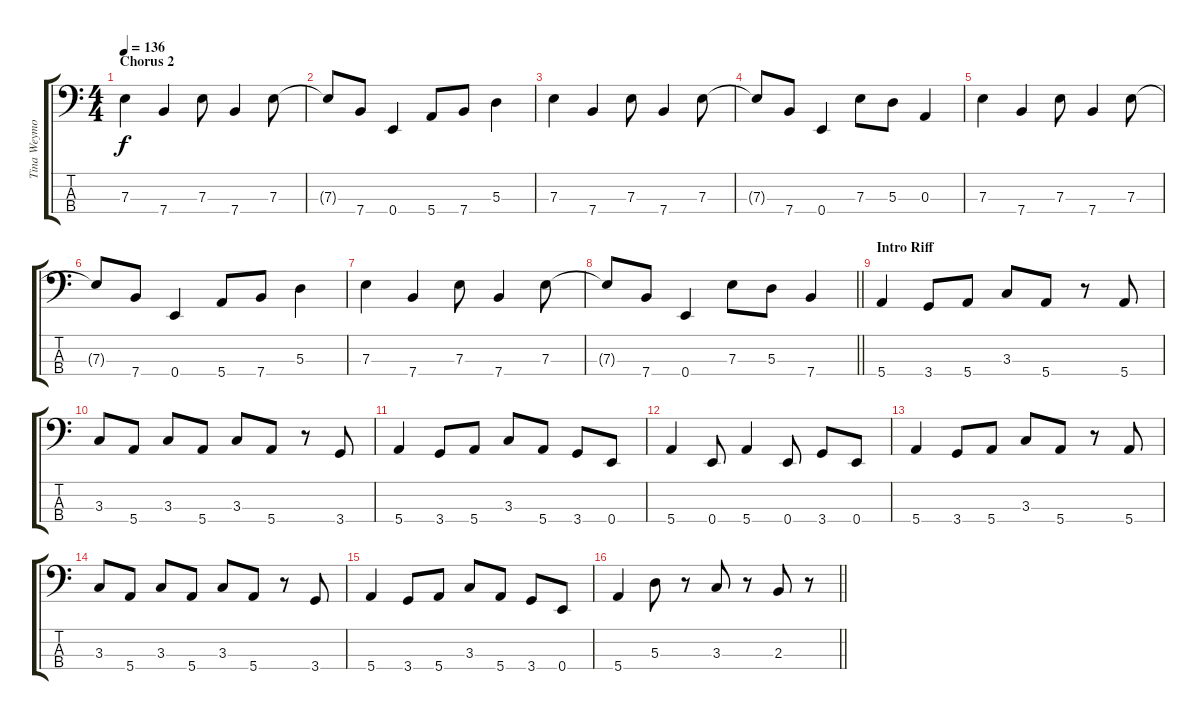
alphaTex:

\track ("Tina Weymouth" "Tina Weymo") {instrument electricbassfinger}
\staff {score tabs}
\tuning (G2 D2 A1 E1) {hide}
\ts (4 4)
\section ("" "Chorus 2")
\tempo 136
\clef f4
\ks c
7.3.4{dy f} 7.4.4 7.3.8 7.4.4 7.3.8 |
7.3{t}.8 7.4.8 0.4.4 5.4.8 7.4.8 5.3.4 |
7.3.4 7.4.4 7.3.8 7.4.4 7.3.8 |
7.3{t}.8 7.4.8 0.4.4 7.3.8 5.3.8 0.3.4 |
7.3.4 7.4.4 7.3.8 7.4.4 7.3.8 |
7.3{t}.8 7.4.8 0.4.4 5.4.8 7.4.8 5.3.4 |
7.3.4 7.4.4 7.3.8 7.4.4 7.3.8 |
\barLineRight lightlight
7.3{t}.8 7.4.8 0.4.4 7.3.8 5.3.8 7.4.4 |
\section ("" "Intro Riff")
5.4.4 3.4.8 5.4.8 3.3.8 5.4.8 r.8 5.4.8 |
3.3.8 5.4.8 3.3.8 5.4.8 3.3.8 5.4.8 r.8 3.4.8 |
5.4.4 3.4.8 5.4.8 3.3.8 5.4.8 3.4.8 0.4.8 |
5.4.4 0.4.8 5.4.4 0.4.8 3.4.8 0.4.8 |
5.4.4 3.4.8 5.4.8 3.3.8 5.4.8 r.8 5.4.8 |
3.3.8 5.4.8 3.3.8 5.4.8 3.3.8 5.4.8 r.8 3.4.8 |
5.4.4 3.4.8 5.4.8 3.3.8 5.4.8 3.4.8 0.4.8 |
\barLineRight lightlight
5.4.4 5.3.8 r.8 3.3.8 r.8 2.3.8 r.8
